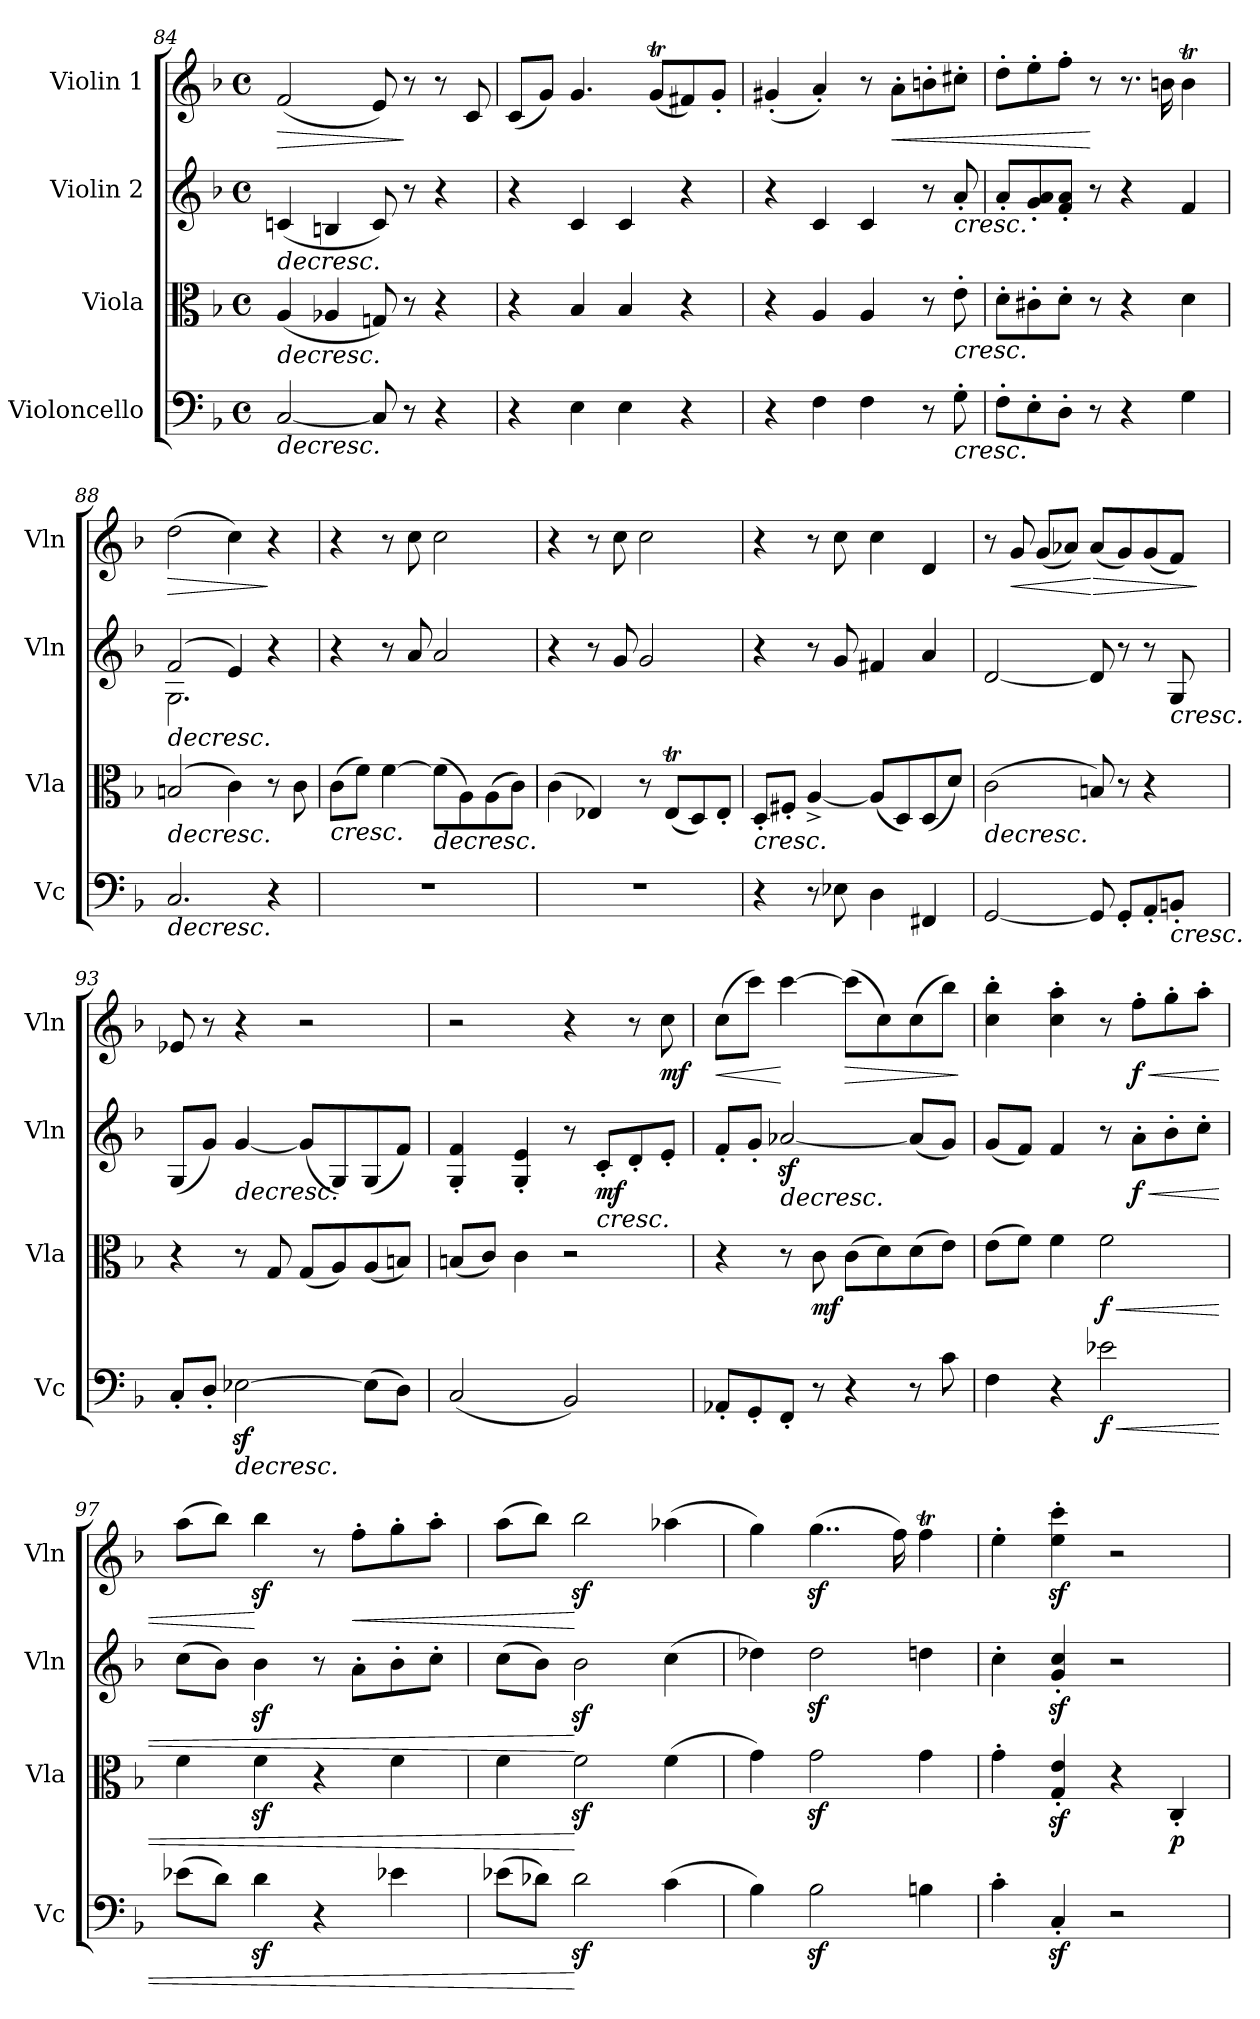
**kern	**dynam	**kern	**dynam	**kern	**dynam	**kern	**dynam
*part4	*part4	*part3	*part3	*part2	*part2	*part1	*part1
*staff4	*staff4	*staff3	*staff3	*staff2	*staff2	*staff1	*staff1
*I"Violoncello	*	*I"Viola	*	*I"Violin 2	*	*I"Violin 1	*
*I'Vc	*	*I'Vla	*	*I'Vln	*	*I'Vln	*
!!LO:LB:g=z
*clefF4	*	*clefC3	*	*clefG2	*	*clefG2	*
*k[b-]	*	*k[b-]	*	*k[b-]	*	*k[b-]	*
*M4/4	*	*M4/4	*	*M4/4	*	*M4/4	*
*met(c)	*	*met(c)	*	*met(c)	*	*met(c)	*
=84	=84	=84	=84	=84	=84	=84	=84
!	!LO:HP:b	!	!LO:HP:b	!	!LO:HP:b	!	!LO:HP:b
[2C/	>	(4A/	>	(4cn/	>	(2f/	>
.	.	4A-X/	.	4Bn/	.	.	.
8C/]	.	8Gn/)	.	8c/)	.	8e/)	.
8r	.	8r	.	8r	.	8r	]
4r	.	4r	.	4r	.	8r	.
.	.	.	.	.	.	8c/	.
=85	=85	=85	=85	=85	=85	=85	=85
4r	.	4r	.	4r	.	(8c/L	.
.	.	.	.	.	.	8g/J)	.
4E\	.	4B-/	.	4c/	.	4.g/	.
4E\	.	4B-/	.	4c/	.	.	.
.	.	.	.	.	.	(8gT/L	.
4r	.	4r	.	4r	.	8f#X/)	.
.	.	.	.	.	.	8g'/J	.
=86	=86	=86	=86	=86	=86	=86	=86
4r	.	4r	.	4r	.	(4g#X'/	.
4F\	.	4A/	.	4c/	.	4a'/)	.
4F\	.	4A/	.	4c/	.	8r	.
!	!	!	!	!	!	!	!LO:HP:b
.	.	.	.	.	.	8a'\L	<
8r	.	8r	.	8r	.	8bn'\	.
!	!LO:HP:b	!	!LO:HP:b	!	!LO:HP:b	!	!
8G'\	<	8e'\	<	8a'/	<	8cc#X'\J	.
=87	=87	=87	=87	=87	=87	=87	=87
8F'\L	.	8d'\L	.	8a'/L	.	8dd'\L	.
8E'\	.	8c#X'\	.	8g/' 8a/'	.	8ee'\	.
8D'\J	.	8d'\J	.	8f/' 8a/'J	.	8ff'\J	.
8r	]	8r	]	8r	]	8r	[
4r	.	4r	.	4r	.	8.r	.
.	.	.	.	.	.	16bn\	.
4G\	.	4d\	.	4f/	.	4bt\	.
=88	=88	=88	=88	=88	=88	=88	=88
!	!LO:HP:b	!	!LO:HP:b	!	!LO:HP:b	!	!LO:HP:b
*	*	*	*	*^	*	*	*
2.C/	>	(2Bn/	>	(2f/	2.G\	>	(2dd\	>
.	.	4c\)	.	4e/)	.	.	4cc\)	.
4r	[	8r	[	4r	4ryy	[	4r	]
.	.	8c\	.	.	.	.	.	.
*	*	*	*	*v	*v	*	*	*
!!LO:LB:g=z
=89	=89	=89	=89	=89	=89	=89	=89
!	!	!	!LO:HP:b	!	!	!	!
1r	.	(8c\L	<	4r	.	4r	.
.	.	8f\J)	.	.	.	.	.
.	.	[4f\	.	8r	.	8r	.
.	.	.	.	8a/	.	8cc\	.
!	!	!	!LO:HP:n=1:b	!	!	!	!
.	.	(8f\L]	] >	2a/	.	2cc\	.
.	.	8A\)	.	.	.	.	.
.	.	(8A\	.	.	.	.	.
.	.	8c\J)	.	.	.	.	.
.	.	.	[	.	.	.	.
=90	=90	=90	=90	=90	=90	=90	=90
1r	.	(4c\	.	4r	.	4r	.
.	.	4E-X/)	.	8r	.	8r	.
.	.	.	.	8g/	.	8cc\	.
.	.	8r	.	2g/	.	2cc\	.
.	.	(8E-T/L	.	.	.	.	.
.	.	8D/)	.	.	.	.	.
.	.	8E-'/J	.	.	.	.	.
=91	=91	=91	=91	=91	=91	=91	=91
!	!	!	!LO:HP:b	!	!	!	!
4r	.	8D'/L	<	4r	.	4r	.
.	.	8F#X'/J	.	.	.	.	.
8r	.	[4A^/	]	8r	.	8r	.
8E-X\	.	.	.	8g/	.	8cc\	.
4D\	.	(8A/L]	.	4f#X/	.	4cc\	.
.	.	8D/)	.	.	.	.	.
4FF#X/	.	(8D/	.	4a/	.	4d/	.
.	.	8d/J)	.	.	.	.	.
=92	=92	=92	=92	=92	=92	=92	=92
!	!	!	!LO:HP:b	!	!	!	!
[2GG/	.	(2c\	>	[2d/	.	8r	.
!	!	!	!	!	!	!	!LO:HP:b
.	.	.	.	.	.	8g/	<
.	.	.	.	.	.	(8g/L	.
.	.	.	.	.	.	8a-X/J)	.
!	!	!	!	!	!	!	!LO:HP:n=1:b
8GG/]	.	8Bn/)	.	8d/]	.	(8a-/L	[ >
8GG'/L	.	8r	[	8r	.	8g/)	.
8AA'/	.	4r	.	8r	.	(8g/	.
!	!LO:HP:b	!	!	!	!LO:HP:b	!	!
8BBn'/J	<	.	.	8G/	<	8f/J)	.
.	.	.	.	.	.	.	]
!!LO:LB:g=z
=93	=93	=93	=93	=93	=93	=93	=93
8C'/L	.	4r	.	(8G/L	.	8e-X/	.
8D'/J	.	.	.	8g/J)	.	8r	.
!	!LO:HP:n=1:b	!	!	!	!LO:HP:n=1:b	!	!
[2E-Xz<\	] >	8r	.	[4g/	] >	4r	.
.	.	8G/	.	.	.	.	.
.	.	(8G/L	.	(8g/L]	.	2r	.
.	.	8A/)	.	8G/)	.	.	.
(8E-\L]	.	(8A/	.	(8G/	.	.	.
8D\J)	.	8Bn/J)	.	8f/J)	.	.	.
.	[	.	.	.	[	.	.
!!LO:LB:g=z
=94	=94	=94	=94	=94	=94	=94	=94
(2C/	.	(8Bn/L	.	4G/' 4f/'	.	2r	.
.	.	8c/J)	.	.	.	.	.
.	.	4c\	.	4G/' 4e/'	.	.	.
2BB-/)	.	2r	.	8r	.	4r	.
!	!	!	!	!	!LO:HP:b	!	!
!	!	!	!	!	!LO:DY:n=1:b	!	!
.	.	.	.	8c'/L	< mf	.	.
.	.	.	.	8d'/	.	8r	.
!	!	!	!	!	!	!	!LO:DY:b
.	.	.	.	8e'/J	.	8cc\	mf
=95	=95	=95	=95	=95	=95	=95	=95
!	!	!	!	!	!	!	!LO:HP:b
8AA-X'/L	.	4r	.	8f'/L	.	(8cc\L	<
8GG'/	.	.	.	8g'/J	.	8ccc\J)	.
!	!	!	!	!	!LO:HP:n=1:b	!	!
8FF'/J	.	8r	.	[2a-Xz</	] >	[4ccc\	[
!	!	!	!LO:DY:b	!	!	!	!
8r	.	8c\	mf	.	.	.	.
!	!	!	!	!	!	!	!LO:HP:b
4r	.	(8c\L	.	.	.	(8ccc\L]	>
.	.	8d\)	.	.	.	8cc\)	.
8r	.	(8d\	.	(8a-/L]	.	(8cc\	.
8c\	.	8e\J)	.	8g/J)	.	8bb-\J)	.
.	.	.	.	.	[	.	]
=96	=96	=96	=96	=96	=96	=96	=96
4F\	.	(8e\L	.	(8g/L	.	4cc\' 4bb-\'	.
.	.	8f\J)	.	8f/J)	.	.	.
4r	.	4f\	.	4f/	.	4cc\' 4aa\'	.
!	!LO:HP:b	!	!LO:HP:b	!	!	!	!
!	!LO:DY:n=1:b	!	!LO:DY:n=1:b	!	!	!	!
2e-X\	< f	2f\	< f	8r	.	8r	.
!	!	!	!	!	!LO:HP:b	!	!LO:HP:b
!	!	!	!	!	!LO:DY:n=1:b	!	!LO:DY:n=1:b
.	.	.	.	8a'\L	< f	8ff'\L	< f
.	.	.	.	8b-'\	.	8gg'\	.
.	.	.	.	8cc'\J	.	8aa'\J	.
=97	=97	=97	=97	=97	=97	=97	=97
(8e-X\L	.	4f\	.	(8cc\L	.	(8aa\L	.
8d\J)	.	.	.	8b-\J)	.	8bb-\J)	.
4dz<\	]	4fz<\	]	4b-z<\	]	4bb-z<\	[
4r	.	4r	.	8r	.	8r	.
!	!	!	!	!	!	!	!LO:HP:b
.	.	.	.	8a'\L	.	8ff'\L	<
4e-X\	.	4f\	.	8b-'\	.	8gg'\	.
.	.	.	.	8cc'\J	.	8aa'\J	.
=98	=98	=98	=98	=98	=98	=98	=98
(8e-X\L	.	4f\	.	(8cc\L	.	(8aa\L	.
8d-X\J)	.	.	.	8b-\J)	.	8bb-\J)	.
2d-z<\	[	2fz<\	[	2b-z<\	[	2bb-z<\	[
(4c\	.	(4f\	.	(4cc\	.	(4aa-X\	.
=99	=99	=99	=99	=99	=99	=99	=99
4B-\)	.	4g\)	.	4dd-X\)	.	4gg\)	.
2B-z<\	.	2gz<\	.	2dd-z<\	.	(4..ggz<\	.
.	.	.	.	.	.	16ff\)	.
4Bn\	.	4g\	.	4ddn\	.	4ffT\	.
!!LO:PB:g=z
=100	=100	=100	=100	=100	=100	=100	=100
4c'\	.	4g'\	.	4cc'\	.	4ee'\	.
4Cz<'/	.	4G/z<' 4e/z<'	.	4g/z<' 4cc/z<'	.	4ee\z<' 4ccc\z<'	.
2r	.	4r	.	2r	.	2r	.
!	!	!	!LO:DY:b	!	!	!	!
.	.	4C'/	p	.	.	.	.
=	=	=	=	=	=	=	=
*-	*-	*-	*-	*-	*-	*-	*-
